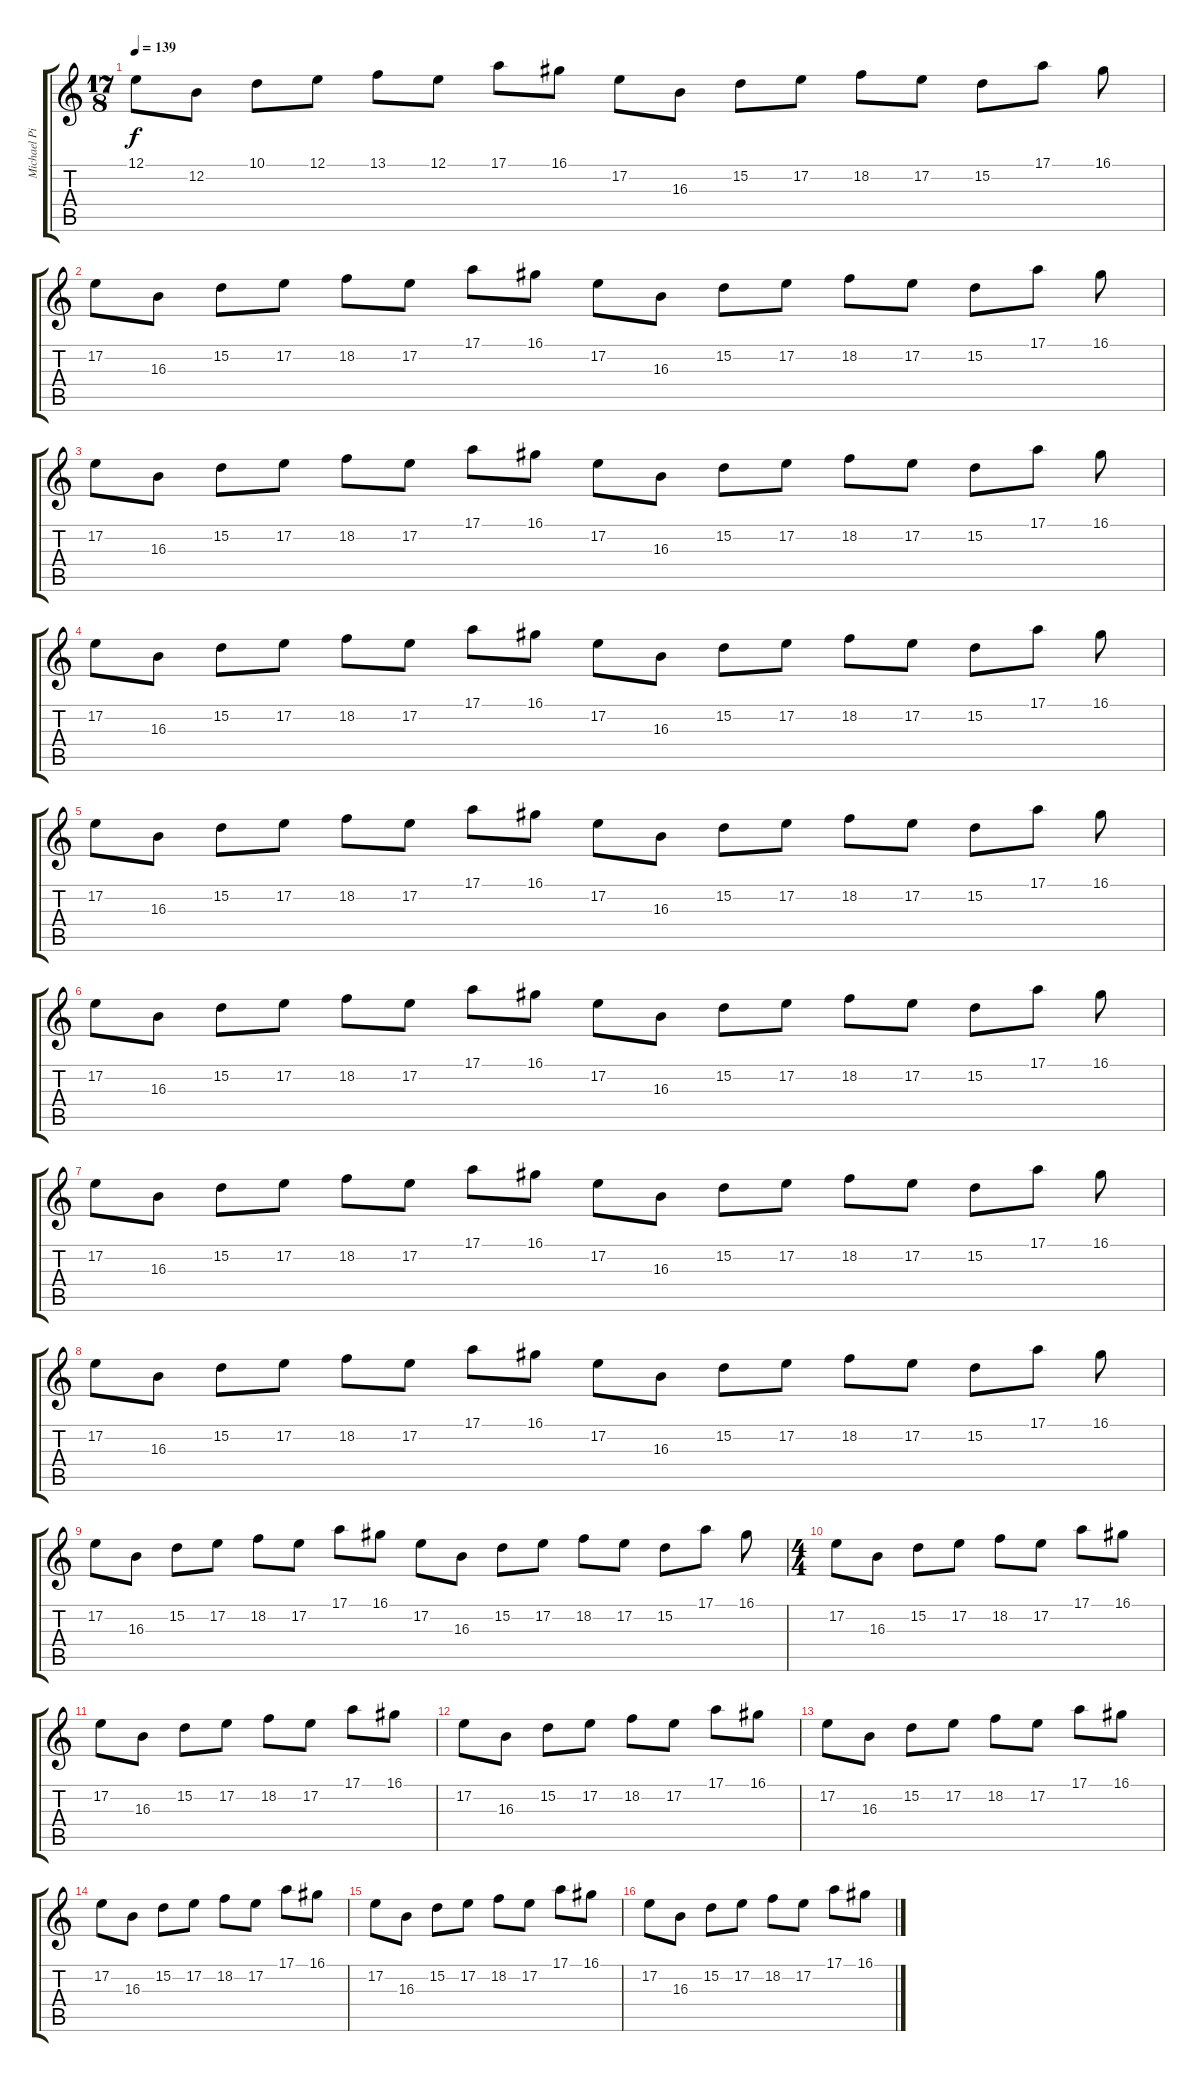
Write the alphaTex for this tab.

\track ("Michael Pinella" "Michael Pi") {instrument synthbrass1}
\staff {score tabs}
\tuning (E4 B3 G3 D3 A2 E2) {hide}
\ts (17 8)
\tempo 139
\clef g2
\ks c
12.1.8{dy f instrument synthbrass1} 12.2.8 10.1.8 12.1.8 13.1.8 12.1.8 17.1.8 16.1.8 17.2.8 16.3.8 15.2.8 17.2.8 18.2.8 17.2.8 15.2.8 17.1.8 16.1.8 |
17.2.8 16.3.8 15.2.8 17.2.8 18.2.8 17.2.8 17.1.8 16.1.8 17.2.8 16.3.8 15.2.8 17.2.8 18.2.8 17.2.8 15.2.8 17.1.8 16.1.8 |
17.2.8 16.3.8 15.2.8 17.2.8 18.2.8 17.2.8 17.1.8 16.1.8 17.2.8 16.3.8 15.2.8 17.2.8 18.2.8 17.2.8 15.2.8 17.1.8 16.1.8 |
17.2.8 16.3.8 15.2.8 17.2.8 18.2.8 17.2.8 17.1.8 16.1.8 17.2.8 16.3.8 15.2.8 17.2.8 18.2.8 17.2.8 15.2.8 17.1.8 16.1.8 |
17.2.8 16.3.8 15.2.8 17.2.8 18.2.8 17.2.8 17.1.8 16.1.8 17.2.8 16.3.8 15.2.8 17.2.8 18.2.8 17.2.8 15.2.8 17.1.8 16.1.8 |
17.2.8 16.3.8 15.2.8 17.2.8 18.2.8 17.2.8 17.1.8 16.1.8 17.2.8 16.3.8 15.2.8 17.2.8 18.2.8 17.2.8 15.2.8 17.1.8 16.1.8 |
17.2.8 16.3.8 15.2.8 17.2.8 18.2.8 17.2.8 17.1.8 16.1.8 17.2.8 16.3.8 15.2.8 17.2.8 18.2.8 17.2.8 15.2.8 17.1.8 16.1.8 |
17.2.8 16.3.8 15.2.8 17.2.8 18.2.8 17.2.8 17.1.8 16.1.8 17.2.8 16.3.8 15.2.8 17.2.8 18.2.8 17.2.8 15.2.8 17.1.8 16.1.8 |
17.2.8 16.3.8 15.2.8 17.2.8 18.2.8 17.2.8 17.1.8 16.1.8 17.2.8 16.3.8 15.2.8 17.2.8 18.2.8 17.2.8 15.2.8 17.1.8 16.1.8 |
\ts (4 4)
17.2.8{instrument harpsichord} 16.3.8 15.2.8 17.2.8 18.2.8 17.2.8 17.1.8 16.1.8 |
17.2.8 16.3.8 15.2.8 17.2.8 18.2.8 17.2.8 17.1.8 16.1.8 |
17.2.8 16.3.8 15.2.8 17.2.8 18.2.8 17.2.8 17.1.8 16.1.8 |
17.2.8 16.3.8 15.2.8 17.2.8 18.2.8 17.2.8 17.1.8 16.1.8 |
17.2.8 16.3.8 15.2.8 17.2.8 18.2.8 17.2.8 17.1.8 16.1.8 |
17.2.8 16.3.8 15.2.8 17.2.8 18.2.8 17.2.8 17.1.8 16.1.8 |
17.2.8 16.3.8 15.2.8 17.2.8 18.2.8 17.2.8 17.1.8 16.1.8
